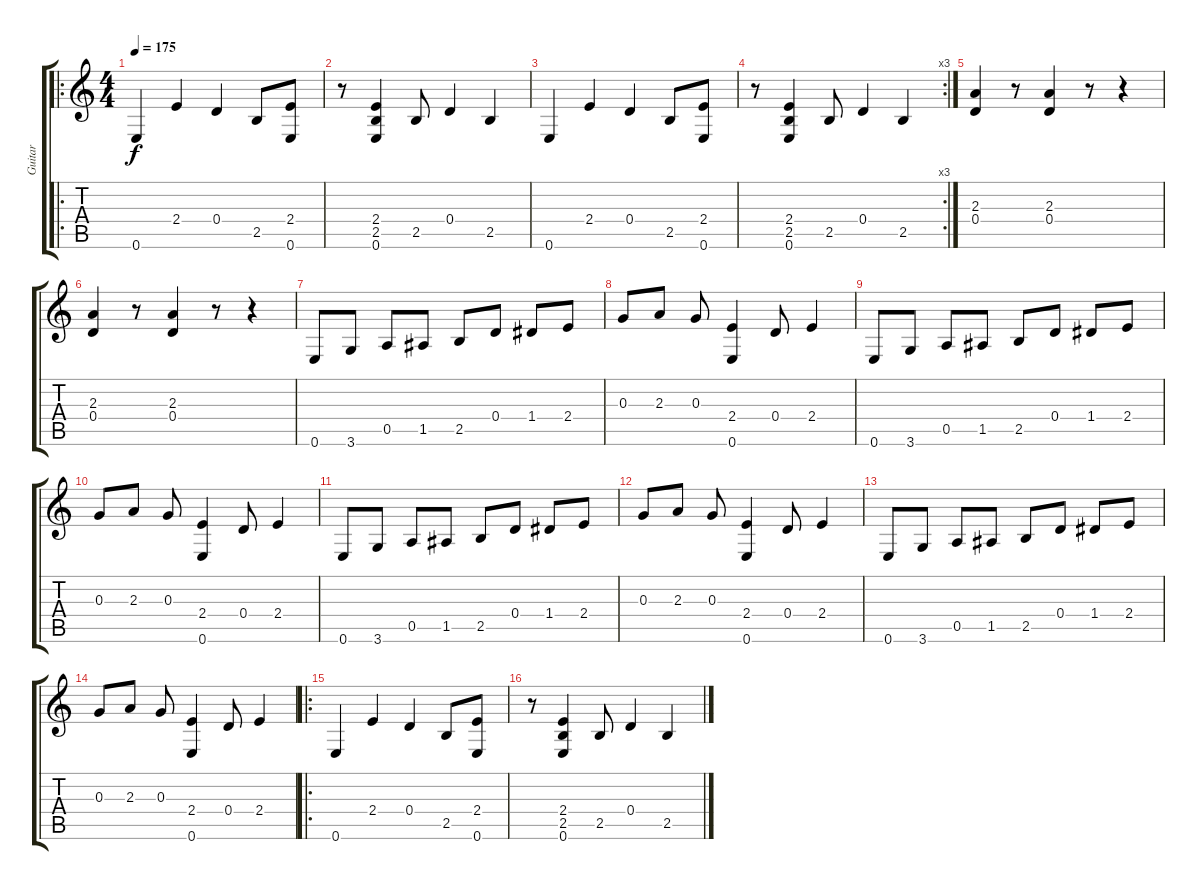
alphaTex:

\track ("Guitar" "Guitar") {instrument distortionguitar}
\staff {score tabs}
\tuning (E4 B3 G3 D3 A2 E2) {hide}
\ro
\ts (4 4)
\tempo 175
\clef g2
\ks c
0.6.4{dy f instrument distortionguitar} 2.4.4 0.4.4 2.5.8 (2.4 0.6).8 |
r.8 (2.4 2.5 0.6).4 2.5.8 0.4.4 2.5.4 |
0.6.4 2.4.4 0.4.4 2.5.8 (2.4 0.6).8 |
\rc 3
r.8 (2.4 2.5 0.6).4 2.5.8 0.4.4 2.5.4 |
(2.3 0.4).4 r.8 (2.3 0.4).4 r.8 r.4 |
(2.3 0.4).4 r.8 (2.3 0.4).4 r.8 r.4 |
0.6.8 3.6.8 0.5.8 1.5.8 2.5.8 0.4.8 1.4.8 2.4.8 |
0.3.8 2.3.8 0.3.8 (2.4 0.6).4 0.4.8 2.4.4 |
0.6.8 3.6.8 0.5.8 1.5.8 2.5.8 0.4.8 1.4.8 2.4.8 |
0.3.8 2.3.8 0.3.8 (2.4 0.6).4 0.4.8 2.4.4 |
0.6.8 3.6.8 0.5.8 1.5.8 2.5.8 0.4.8 1.4.8 2.4.8 |
0.3.8 2.3.8 0.3.8 (2.4 0.6).4 0.4.8 2.4.4 |
0.6.8 3.6.8 0.5.8 1.5.8 2.5.8 0.4.8 1.4.8 2.4.8 |
0.3.8 2.3.8 0.3.8 (2.4 0.6).4 0.4.8 2.4.4 |
\ro
0.6.4 2.4.4 0.4.4 2.5.8 (2.4 0.6).8 |
r.8 (2.4 2.5 0.6).4 2.5.8 0.4.4 2.5.4
